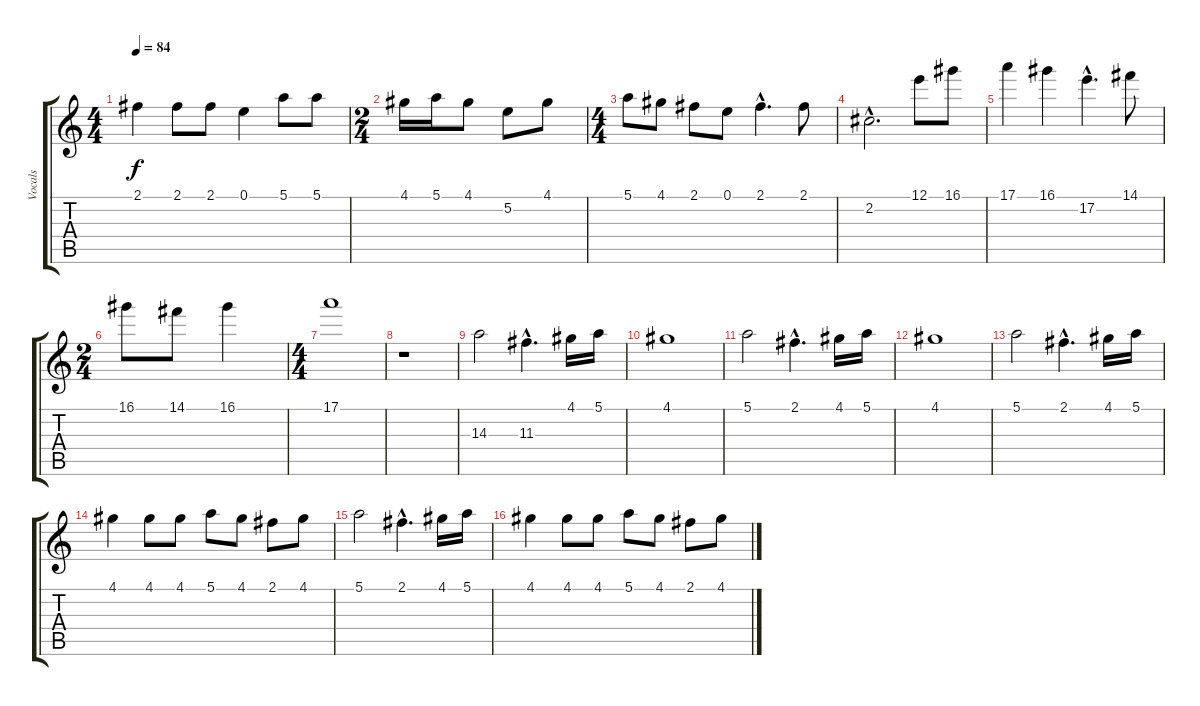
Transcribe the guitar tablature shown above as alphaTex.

\track ("Vocals" "Vocals") {instrument flute}
\staff {score tabs}
\tuning (E5 B4 G4 D4 A3 E3) {hide}
\ts (4 4)
\tempo 84
\clef g2
\ks c
2.1.4{dy f} 2.1.8 2.1.8 0.1.4 5.1.8 5.1.8 |
\ts (2 4)
4.1.16 5.1.16 4.1.8 5.2.8 4.1.8 |
\ts (4 4)
5.1.8 4.1.8 2.1.8 0.1.8 2.1{hac}.4{d} 2.1.8 |
2.2{hac}.2{d} 12.1.8 16.1.8 |
17.1.4 16.1.4 17.2{hac}.4{d} 14.1.8 |
\ts (2 4)
16.1.8 14.1.8 16.1.4 |
\ts (4 4)
17.1.1 |
r.1 |
14.3.2 11.3{hac}.4{d} 4.1.16 5.1.16 |
4.1.1 |
5.1.2 2.1{hac}.4{d} 4.1.16 5.1.16 |
4.1.1 |
5.1.2 2.1{hac}.4{d} 4.1.16 5.1.16 |
4.1.4 4.1.8 4.1.8 5.1.8 4.1.8 2.1.8 4.1.8 |
5.1.2 2.1{hac}.4{d} 4.1.16 5.1.16 |
4.1.4 4.1.8 4.1.8 5.1.8 4.1.8 2.1.8 4.1.8
